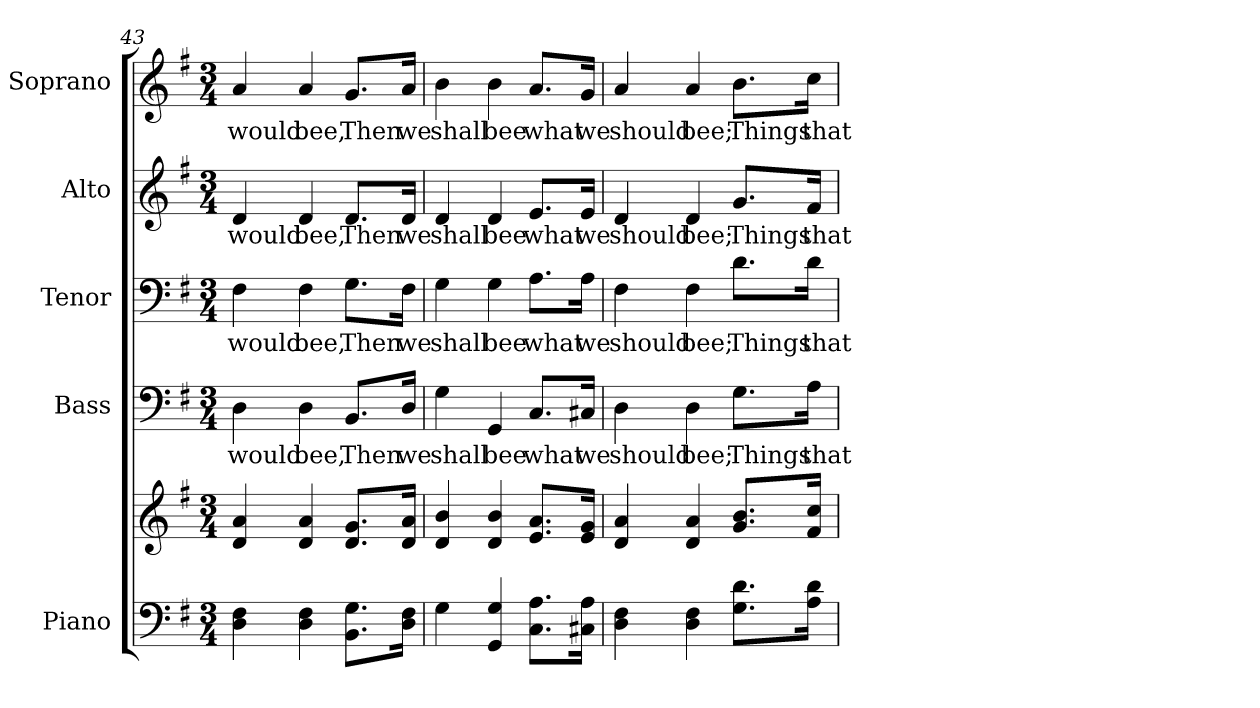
**kern	**kern	**kern	**text	**kern	**text	**kern	**text	**kern	**text
*part5	*part5	*part4	*part4	*part3	*part3	*part2	*part2	*part1	*part1
*staff6	*staff5	*staff4	*staff4	*staff3	*staff3	*staff2	*staff2	*staff1	*staff1
*I"Piano	*	*I"Bass	*	*I"Tenor	*	*I"Alto	*	*I"Soprano	*
*I'Pno.	*	*I'B.	*	*I'T.	*	*I'A.	*	*I'S.	*
!!LO:PB:g=z
*clefF4	*clefG2	*clefF4	*	*clefF4	*	*clefG2	*	*clefG2	*
*k[f#]	*k[f#]	*k[f#]	*	*k[f#]	*	*k[f#]	*	*k[f#]	*
*G:	*G:	*G:	*	*G:	*	*G:	*	*G:	*
*M3/4	*M3/4	*M3/4	*	*M3/4	*	*M3/4	*	*M3/4	*
=43	=43	=43	=43	=43	=43	=43	=43	=43	=43
!	!	!	!LO:LY:b:color=#000000	!	!	!	!	!	!
!	!	!	!	!	!LO:LY:b:color=#000000	!	!	!	!
!	!	!	!	!	!	!	!LO:LY:b:color=#000000	!	!
!	!	!	!	!	!	!	!	!	!LO:LY:b:color=#000000
4Di\ 4F#i	4di/ 4ai	4Di\	would	4F#i\	would	4di/	would	4ai/	would
!	!	!	!LO:LY:b:color=#000000	!	!	!	!	!	!
!	!	!	!	!	!LO:LY:b:color=#000000	!	!	!	!
!	!	!	!	!	!	!	!LO:LY:b:color=#000000	!	!
!	!	!	!	!	!	!	!	!	!LO:LY:b:color=#000000
4Di\ 4F#i	4di/ 4ai	4Di\	bee,	4F#i\	bee,	4di/	bee,	4ai/	bee,
!	!	!	!LO:LY:b:color=#000000	!	!	!	!	!	!
!	!	!	!	!	!LO:LY:b:color=#000000	!	!	!	!
!	!	!	!	!	!	!	!LO:LY:b:color=#000000	!	!
!	!	!	!	!	!	!	!	!	!LO:LY:b:color=#000000
8.BBi\ 8.Gi\L	8.di/ 8.gi/L	8.BBi/L	Then	8.Gi\L	Then	8.di/L	Then	8.gi/L	Then
!	!	!	!LO:LY:b:color=#000000	!	!	!	!	!	!
!	!	!	!	!	!LO:LY:b:color=#000000	!	!	!	!
!	!	!	!	!	!	!	!LO:LY:b:color=#000000	!	!
!	!	!	!	!	!	!	!	!	!LO:LY:b:color=#000000
16Di\ 16F#i\Jk	16di/ 16ai/Jk	16Di/Jk	we	16F#i\Jk	we	16di/Jk	we	16ai/Jk	we
=44	=44	=44	=44	=44	=44	=44	=44	=44	=44
!	!	!	!LO:LY:b:color=#000000	!	!	!	!	!	!
!	!	!	!	!	!LO:LY:b:color=#000000	!	!	!	!
!	!	!	!	!	!	!	!LO:LY:b:color=#000000	!	!
!	!	!	!	!	!	!	!	!	!LO:LY:b:color=#000000
4Gi\	4di/ 4bi	4Gi\	shall	4Gi\	shall	4di/	shall	4bi\	shall
!	!	!	!LO:LY:b:color=#000000	!	!	!	!	!	!
!	!	!	!	!	!LO:LY:b:color=#000000	!	!	!	!
!	!	!	!	!	!	!	!LO:LY:b:color=#000000	!	!
!	!	!	!	!	!	!	!	!	!LO:LY:b:color=#000000
4GGi/ 4Gi	4di/ 4bi	4GGi/	bee	4Gi\	bee	4di/	bee	4bi\	bee
!	!	!	!LO:LY:b:color=#000000	!	!	!	!	!	!
!	!	!	!	!	!LO:LY:b:color=#000000	!	!	!	!
!	!	!	!	!	!	!	!LO:LY:b:color=#000000	!	!
!	!	!	!	!	!	!	!	!	!LO:LY:b:color=#000000
8.Ci\ 8.Ai\L	8.ei/ 8.ai/L	8.Ci/L	what	8.Ai\L	what	8.ei/L	what	8.ai/L	what
!	!	!	!LO:LY:b:color=#000000	!	!	!	!	!	!
!	!	!	!	!	!LO:LY:b:color=#000000	!	!	!	!
!	!	!	!	!	!	!	!LO:LY:b:color=#000000	!	!
!	!	!	!	!	!	!	!	!	!LO:LY:b:color=#000000
16C#Xi\ 16Ai\Jk	16ei/ 16gi/Jk	16C#Xi/Jk	we	16Ai\Jk	we	16ei/Jk	we	16gi/Jk	we
!!LO:PB:g=z
=45	=45	=45	=45	=45	=45	=45	=45	=45	=45
!	!	!	!LO:LY:b:color=#000000	!	!	!	!	!	!
!	!	!	!	!	!LO:LY:b:color=#000000	!	!	!	!
!	!	!	!	!	!	!	!LO:LY:b:color=#000000	!	!
!	!	!	!	!	!	!	!	!	!LO:LY:b:color=#000000
4Di\ 4F#i	4di/ 4ai	4Di\	should	4F#i\	should	4di/	should	4ai/	should
!	!	!	!LO:LY:b:color=#000000	!	!	!	!	!	!
!	!	!	!	!	!LO:LY:b:color=#000000	!	!	!	!
!	!	!	!	!	!	!	!LO:LY:b:color=#000000	!	!
!	!	!	!	!	!	!	!	!	!LO:LY:b:color=#000000
4Di\ 4F#i	4di/ 4ai	4Di\	bee;	4F#i\	bee;	4di/	bee;	4ai/	bee;
!	!	!	!LO:LY:b:color=#000000	!	!	!	!	!	!
!	!	!	!	!	!LO:LY:b:color=#000000	!	!	!	!
!	!	!	!	!	!	!	!LO:LY:b:color=#000000	!	!
!	!	!	!	!	!	!	!	!	!LO:LY:b:color=#000000
8.Gi\ 8.di\L	8.gi/ 8.bi/L	8.Gi\L	Things	8.di\L	Things	8.gi/L	Things	8.bi\L	Things
!	!	!	!LO:LY:b:color=#000000	!	!	!	!	!	!
!	!	!	!	!	!LO:LY:b:color=#000000	!	!	!	!
!	!	!	!	!	!	!	!LO:LY:b:color=#000000	!	!
!	!	!	!	!	!	!	!	!	!LO:LY:b:color=#000000
16Ai\ 16di\Jk	16f#i/ 16cci/Jk	16Ai\Jk	that	16di\Jk	that	16f#i/Jk	that	16cci\Jk	that
=	=	=	=	=	=	=	=	=	=
*-	*-	*-	*-	*-	*-	*-	*-	*-	*-
